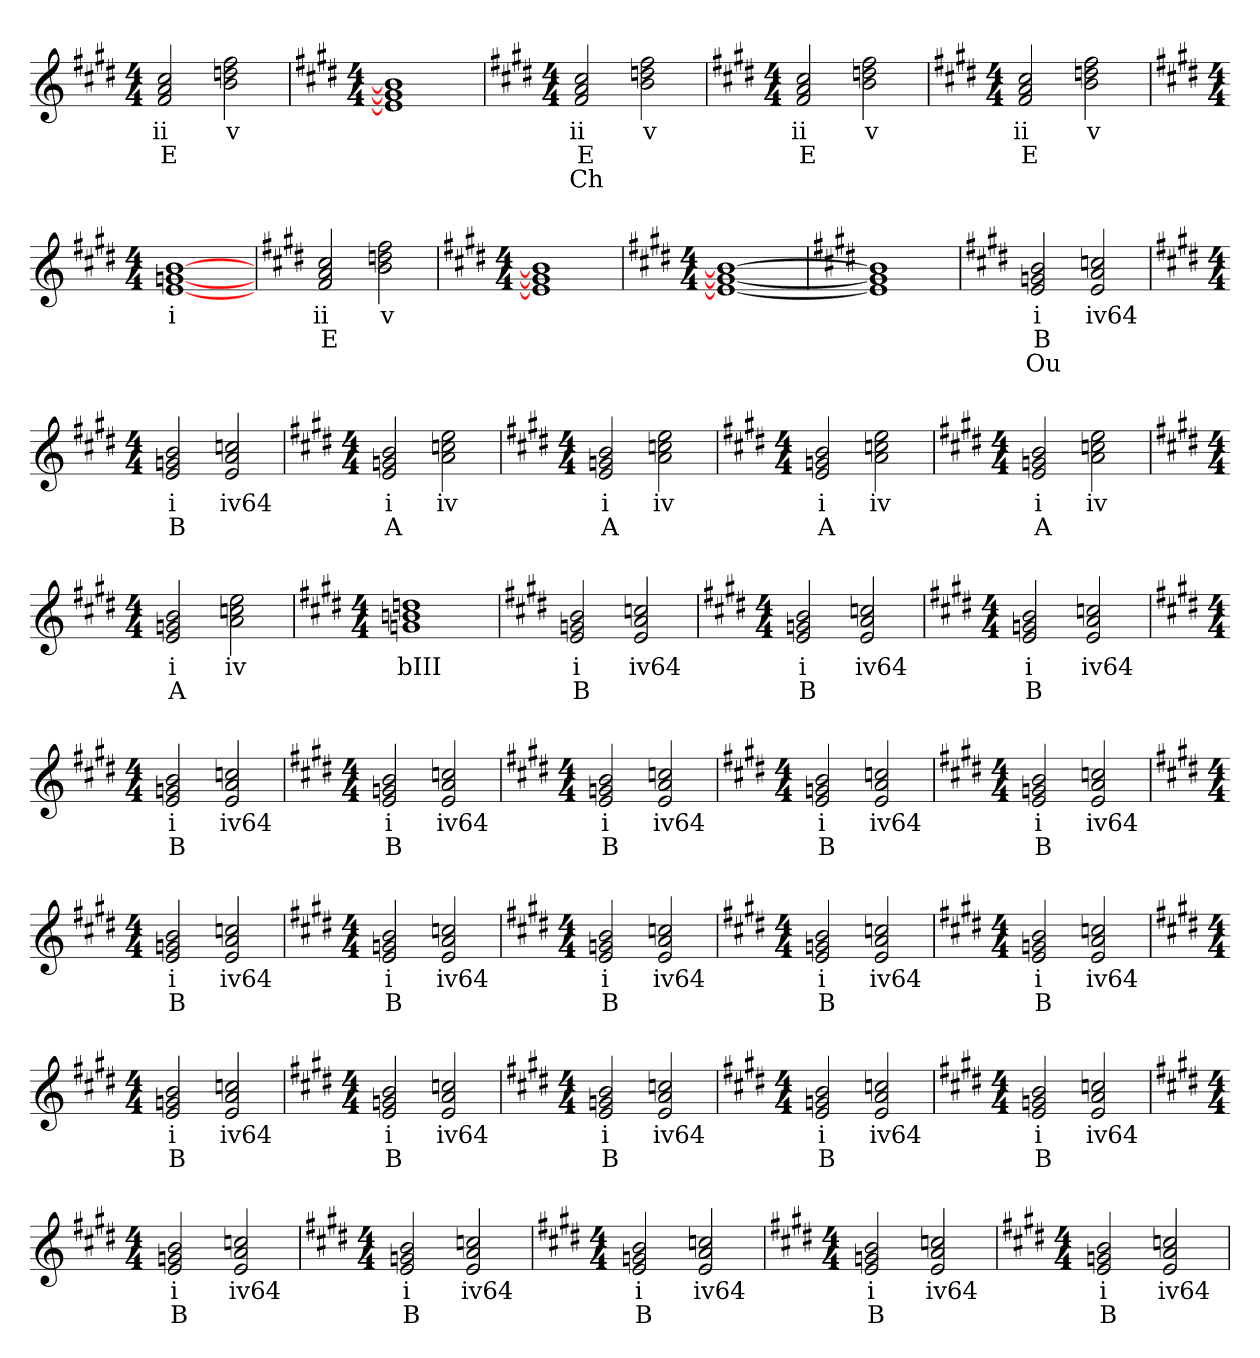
**kern	**text	**text	**text
*part1	*part1	*part1	*part1
*staff1	*staff1	*staff1	*staff1
*k[f#c#g#d#]	*	*	*
*E:	*	*	*
*M4/4	*	*	*
=	=	=	=
2f# 2a 2cc#	ii	E	.
2b 2ddn 2ff#	v	.	.
=	=	=	=
*k[f#c#g#d#]	*	*	*
*E:	*	*	*
*M4/4	*	*	*
1e] 1gn] 1b]	.	.	.
=	=	=	=
*k[f#c#g#d#]	*	*	*
*E:	*	*	*
*M4/4	*	*	*
2f# 2a 2cc#	ii	E	Ch
2b 2ddn 2ff#	v	.	.
=	=	=	=
*k[f#c#g#d#]	*	*	*
*E:	*	*	*
*M4/4	*	*	*
2f# 2a 2cc#	ii	E	.
2b 2ddn 2ff#	v	.	.
=	=	=	=
*k[f#c#g#d#]	*	*	*
*E:	*	*	*
*M4/4	*	*	*
2f# 2a 2cc#	ii	E	.
2b 2ddn 2ff#	v	.	.
=	=	=	=
*k[f#c#g#d#]	*	*	*
*E:	*	*	*
*M4/4	*	*	*
[1e [1gn [1b	i	.	.
=	=	=	=
*k[f#c#g#d#]	*	*	*
*E:	*	*	*
2f# 2a 2cc#	ii	E	.
2b 2ddn 2ff#	v	.	.
=	=	=	=
*k[f#c#g#d#]	*	*	*
*E:	*	*	*
*M4/4	*	*	*
1e] 1gn] 1b]	.	.	.
=	=	=	=
*k[f#c#g#d#]	*	*	*
*E:	*	*	*
*M4/4	*	*	*
1e_ 1gn_ 1b_	.	.	.
=	=	=	=
*k[f#c#g#d#]	*	*	*
*E:	*	*	*
1e] 1gn] 1b]	.	.	.
=	=	=	=
*k[f#c#g#d#]	*	*	*
*E:	*	*	*
2e 2gn 2b	i	B	Ou
2e 2a 2ccn	iv64	.	.
=	=	=	=
*k[f#c#g#d#]	*	*	*
*E:	*	*	*
*M4/4	*	*	*
2e 2gn 2b	i	B	.
2e 2a 2ccn	iv64	.	.
=	=	=	=
*k[f#c#g#d#]	*	*	*
*E:	*	*	*
*M4/4	*	*	*
2e 2gn 2b	i	A	.
2a 2ccn 2ee	iv	.	.
=	=	=	=
*k[f#c#g#d#]	*	*	*
*E:	*	*	*
*M4/4	*	*	*
2e 2gn 2b	i	A	.
2a 2ccn 2ee	iv	.	.
=	=	=	=
*k[f#c#g#d#]	*	*	*
*E:	*	*	*
*M4/4	*	*	*
2e 2gn 2b	i	A	.
2a 2ccn 2ee	iv	.	.
=	=	=	=
*k[f#c#g#d#]	*	*	*
*E:	*	*	*
*M4/4	*	*	*
2e 2gn 2b	i	A	.
2a 2ccn 2ee	iv	.	.
=	=	=	=
*k[f#c#g#d#]	*	*	*
*E:	*	*	*
*M4/4	*	*	*
2e 2gn 2b	i	A	.
2a 2ccn 2ee	iv	.	.
=	=	=	=
*k[f#c#g#d#]	*	*	*
*E:	*	*	*
*M4/4	*	*	*
1gn 1bn 1ddn	bIII	.	.
=	=	=	=
*k[f#c#g#d#]	*	*	*
*E:	*	*	*
2e 2gn 2b	i	B	.
2e 2a 2ccn	iv64	.	.
=	=	=	=
*k[f#c#g#d#]	*	*	*
*E:	*	*	*
*M4/4	*	*	*
2e 2gn 2b	i	B	.
2e 2a 2ccn	iv64	.	.
=	=	=	=
*k[f#c#g#d#]	*	*	*
*E:	*	*	*
*M4/4	*	*	*
2e 2gn 2b	i	B	.
2e 2a 2ccn	iv64	.	.
=	=	=	=
*k[f#c#g#d#]	*	*	*
*E:	*	*	*
*M4/4	*	*	*
2e 2gn 2b	i	B	.
2e 2a 2ccn	iv64	.	.
=	=	=	=
*k[f#c#g#d#]	*	*	*
*E:	*	*	*
*M4/4	*	*	*
2e 2gn 2b	i	B	.
2e 2a 2ccn	iv64	.	.
=	=	=	=
*k[f#c#g#d#]	*	*	*
*E:	*	*	*
*M4/4	*	*	*
2e 2gn 2b	i	B	.
2e 2a 2ccn	iv64	.	.
=	=	=	=
*k[f#c#g#d#]	*	*	*
*E:	*	*	*
*M4/4	*	*	*
2e 2gn 2b	i	B	.
2e 2a 2ccn	iv64	.	.
=	=	=	=
*k[f#c#g#d#]	*	*	*
*E:	*	*	*
*M4/4	*	*	*
2e 2gn 2b	i	B	.
2e 2a 2ccn	iv64	.	.
=	=	=	=
*k[f#c#g#d#]	*	*	*
*E:	*	*	*
*M4/4	*	*	*
2e 2gn 2b	i	B	.
2e 2a 2ccn	iv64	.	.
=	=	=	=
*k[f#c#g#d#]	*	*	*
*E:	*	*	*
*M4/4	*	*	*
2e 2gn 2b	i	B	.
2e 2a 2ccn	iv64	.	.
=	=	=	=
*k[f#c#g#d#]	*	*	*
*E:	*	*	*
*M4/4	*	*	*
2e 2gn 2b	i	B	.
2e 2a 2ccn	iv64	.	.
=	=	=	=
*k[f#c#g#d#]	*	*	*
*E:	*	*	*
*M4/4	*	*	*
2e 2gn 2b	i	B	.
2e 2a 2ccn	iv64	.	.
=	=	=	=
*k[f#c#g#d#]	*	*	*
*E:	*	*	*
*M4/4	*	*	*
2e 2gn 2b	i	B	.
2e 2a 2ccn	iv64	.	.
=	=	=	=
*k[f#c#g#d#]	*	*	*
*E:	*	*	*
*M4/4	*	*	*
2e 2gn 2b	i	B	.
2e 2a 2ccn	iv64	.	.
=	=	=	=
*k[f#c#g#d#]	*	*	*
*E:	*	*	*
*M4/4	*	*	*
2e 2gn 2b	i	B	.
2e 2a 2ccn	iv64	.	.
=	=	=	=
*k[f#c#g#d#]	*	*	*
*E:	*	*	*
*M4/4	*	*	*
2e 2gn 2b	i	B	.
2e 2a 2ccn	iv64	.	.
=	=	=	=
*k[f#c#g#d#]	*	*	*
*E:	*	*	*
*M4/4	*	*	*
2e 2gn 2b	i	B	.
2e 2a 2ccn	iv64	.	.
=	=	=	=
*k[f#c#g#d#]	*	*	*
*E:	*	*	*
*M4/4	*	*	*
2e 2gn 2b	i	B	.
2e 2a 2ccn	iv64	.	.
=	=	=	=
*k[f#c#g#d#]	*	*	*
*E:	*	*	*
*M4/4	*	*	*
2e 2gn 2b	i	B	.
2e 2a 2ccn	iv64	.	.
=	=	=	=
*k[f#c#g#d#]	*	*	*
*E:	*	*	*
*M4/4	*	*	*
2e 2gn 2b	i	B	.
2e 2a 2ccn	iv64	.	.
=	=	=	=
*k[f#c#g#d#]	*	*	*
*E:	*	*	*
*M4/4	*	*	*
2e 2gn 2b	i	B	.
2e 2a 2ccn	iv64	.	.
=	=	=	=
*k[f#c#g#d#]	*	*	*
*E:	*	*	*
*M4/4	*	*	*
2e 2gn 2b	i	B	.
2e 2a 2ccn	iv64	.	.
=	=	=	=
*k[f#c#g#d#]	*	*	*
*E:	*	*	*
*M4/4	*	*	*
2e 2gn 2b	i	B	.
2e 2a 2ccn	iv64	.	.
=	=	=	=
*-	*-	*-	*-
